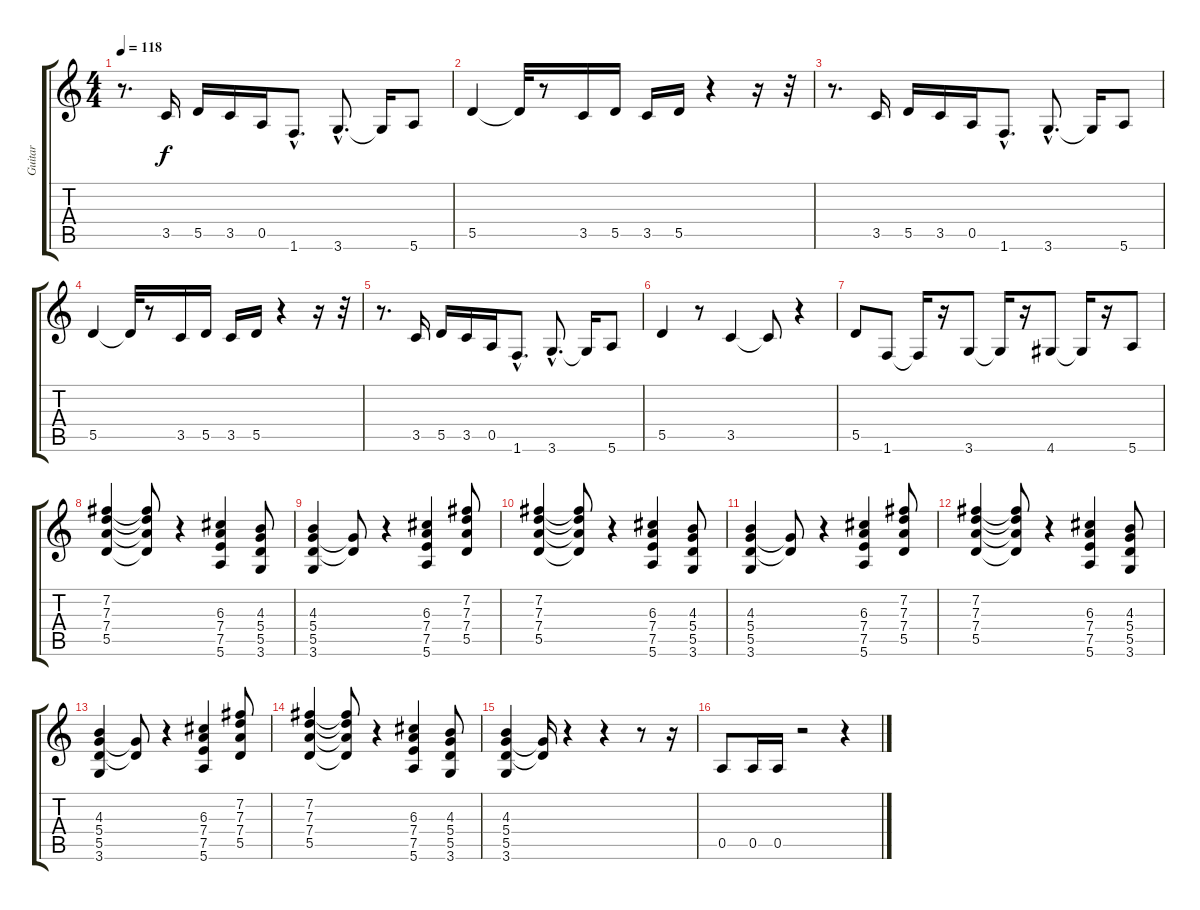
\track ("Guitar" "Guitar") {instrument overdrivenguitar}
\staff {score tabs}
\tuning (E4 B3 G3 D3 A2 E2) {hide}
\ts (4 4)
\tempo 118
\clef g2
\ks c
r.8{d dy f} 3.5.16 5.5.16 3.5.16 0.5.16 1.6{hac}.8{d} 3.6{hac}.8{d} 3.6{t}.16 5.6.8 |
5.5.4 5.5{t}.32 r.8 3.5.16 5.5.16 3.5.16 5.5.16 r.4 r.16 r.32 |
r.8{d} 3.5.16 5.5.16 3.5.16 0.5.16 1.6{hac}.8{d} 3.6{hac}.8{d} 3.6{t}.16 5.6.8 |
5.5.4 5.5{t}.32 r.8 3.5.16 5.5.16 3.5.16 5.5.16 r.4 r.16 r.32 |
r.8{d} 3.5.16 5.5.16 3.5.16 0.5.16 1.6{hac}.8{d} 3.6{hac}.8{d} 3.6{t}.16 5.6.8 |
5.5.4 r.8 3.5.4 3.5{t}.8 r.4 |
5.5.8 1.6.8 1.6{t}.16 r.16 3.6.8 3.6{t}.16 r.16 4.6.8 4.6{t}.16 r.16 5.6.8 |
(7.2 7.3 7.4 5.5).4 (7.2{t} 7.3{t} 7.4{t} 5.5{t}).8 r.4 (6.3 7.4 7.5 5.6).4 (4.3 5.4 5.5 3.6).8 |
(4.3 5.4 5.5 3.6).4 (5.4{t} 5.5{t}).8 r.4 (6.3 7.4 7.5 5.6).4 (7.2 7.3 7.4 5.5).8 |
(7.2 7.3 7.4 5.5).4 (7.2{t} 7.3{t} 7.4{t} 5.5{t}).8 r.4 (6.3 7.4 7.5 5.6).4 (4.3 5.4 5.5 3.6).8 |
(4.3 5.4 5.5 3.6).4 (5.4{t} 5.5{t}).8 r.4 (6.3 7.4 7.5 5.6).4 (7.2 7.3 7.4 5.5).8 |
(7.2 7.3 7.4 5.5).4 (7.2{t} 7.3{t} 7.4{t} 5.5{t}).8 r.4 (6.3 7.4 7.5 5.6).4 (4.3 5.4 5.5 3.6).8 |
(4.3 5.4 5.5 3.6).4 (5.4{t} 5.5{t}).8 r.4 (6.3 7.4 7.5 5.6).4 (7.2 7.3 7.4 5.5).8 |
(7.2 7.3 7.4 5.5).4 (7.2{t} 7.3{t} 7.4{t} 5.5{t}).8 r.4 (6.3 7.4 7.5 5.6).4 (4.3 5.4 5.5 3.6).8 |
(4.3 5.4 5.5 3.6).4 (5.4{t} 5.5{t}).16 r.4 r.4 r.8 r.16 |
0.5.8 0.5.16 0.5.16 r.2 r.4
